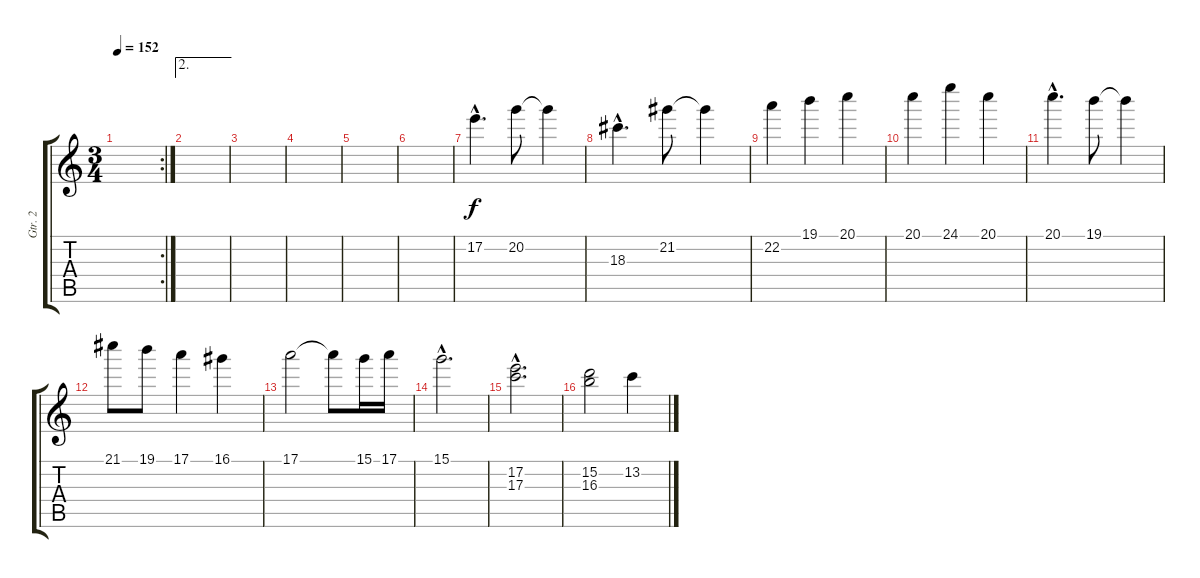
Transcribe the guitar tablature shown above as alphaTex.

\track ("Gtr. 2" "Gtr. 2") {instrument electricguitarjazz}
\staff {score tabs}
\tuning (E4 B3 G3 D3 A2 E2) {hide}
\rc 2
\ts (3 4)
\tempo 152
\clef g2
\ks c
|
\ae 2
|
|
|
|
|
17.2{hac}.4{d} 20.2.8 20.2{t}.4 |
18.3{hac}.4{d} 21.2.8 21.2{t}.4 |
22.2.4 19.1.4 20.1.4 |
20.1.4 24.1.4 20.1.4 |
20.1{hac}.4{d} 19.1.8 19.1{t}.4 |
21.1.8 19.1.8 17.1.4 16.1.4 |
17.1.2 17.1{t}.8 15.1.16 17.1.16 |
15.1{hac}.2{d} |
(17.2{hac} 17.3{hac}).2{d} |
(15.2 16.3).2 13.2.4
